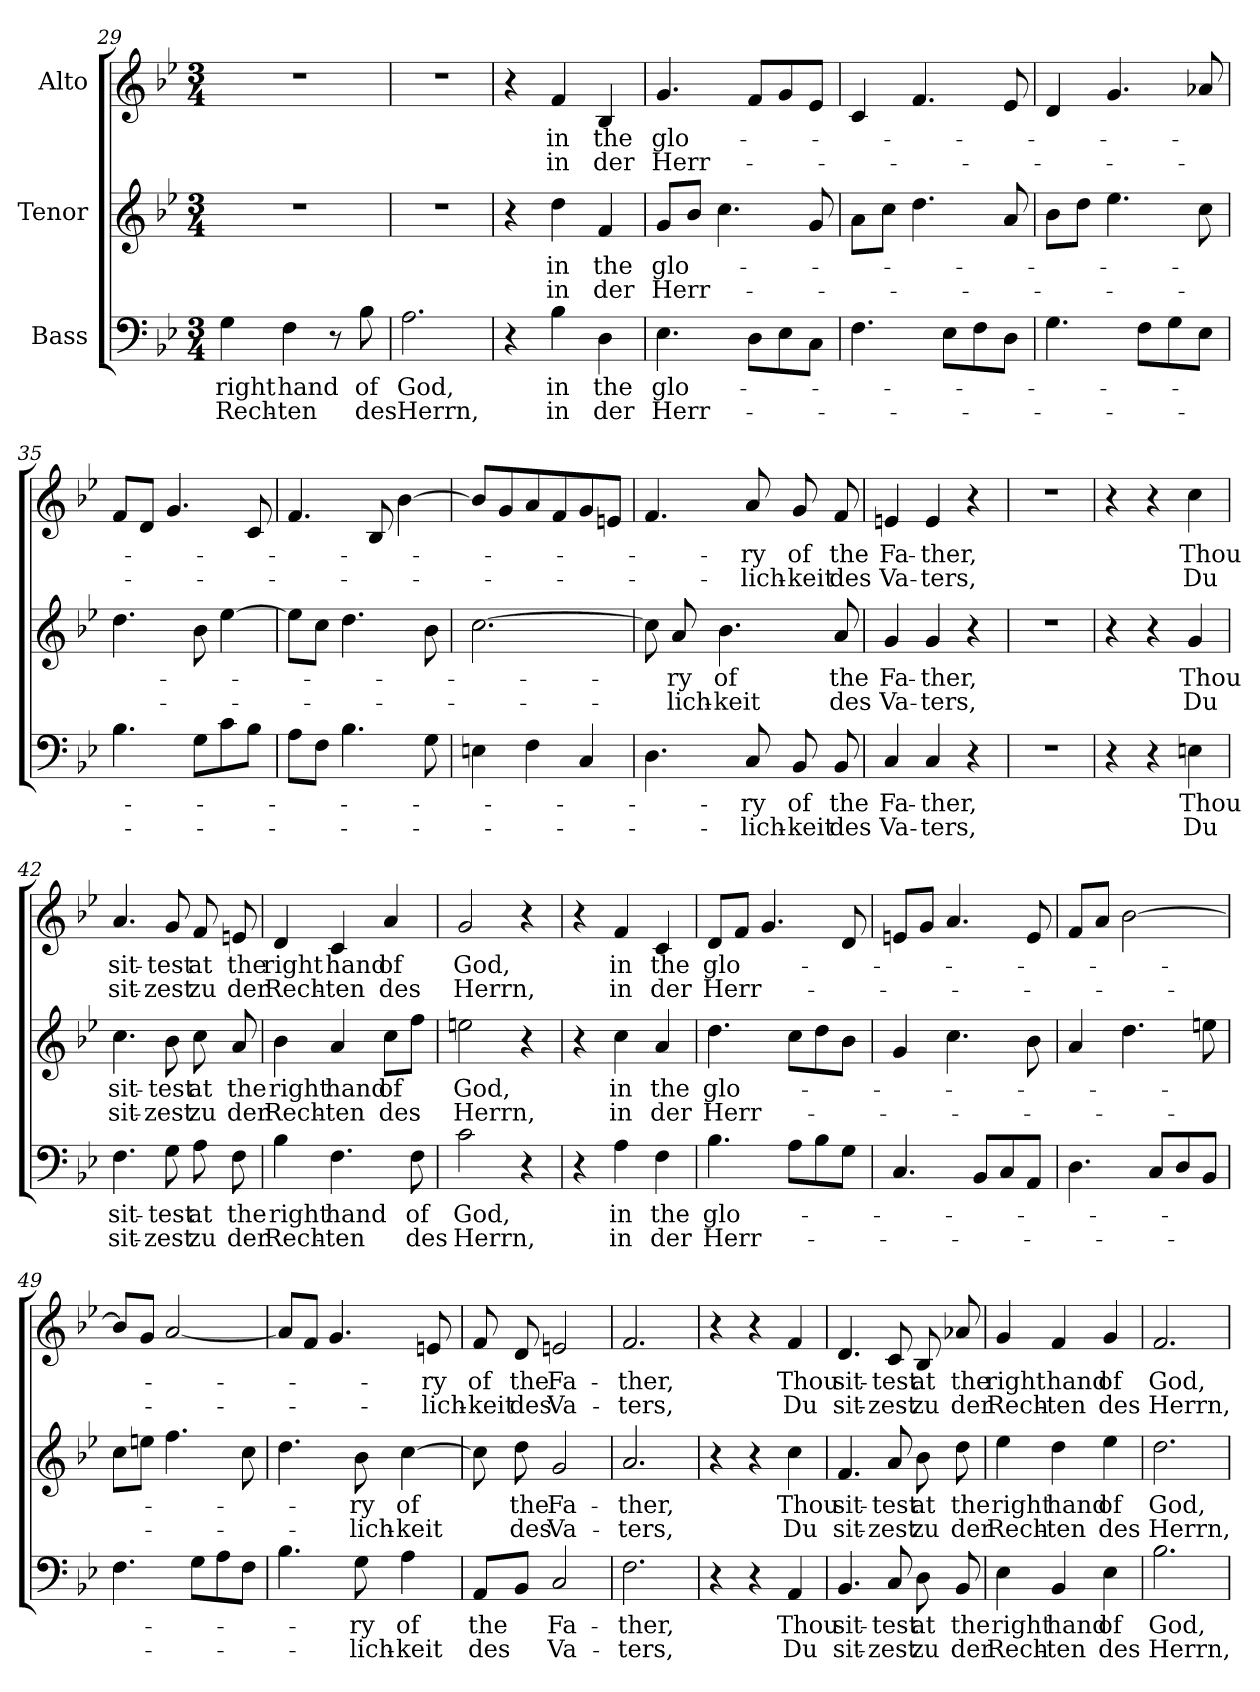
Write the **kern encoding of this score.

**kern	**text	**text	**kern	**text	**text	**kern	**text	**text
*part3	*part3	*part3	*part2	*part2	*part2	*part1	*part1	*part1
*staff3	*staff3	*staff3	*staff2	*staff2	*staff2	*staff1	*staff1	*staff1
*I"Bass	*	*	*I"Tenor	*	*	*I"Alto	*	*
*clefF4	*	*	*clefG2	*	*	*clefG2	*	*
*k[b-e-]	*	*	*k[b-e-]	*	*	*k[b-e-]	*	*
*B-:	*	*	*B-:	*	*	*B-:	*	*
*M3/4	*	*	*M3/4	*	*	*M3/4	*	*
=29	=29	=29	=29	=29	=29	=29	=29	=29
!	!LO:LY:b	!LO:LY:b	!	!	!	!	!	!
4G\	right	Rech-	2.r	.	.	2.r	.	.
!	!LO:LY:b	!LO:LY:b	!	!	!	!	!	!
4F\	hand	-ten	.	.	.	.	.	.
8r	.	.	.	.	.	.	.	.
!	!LO:LY:b	!LO:LY:b	!	!	!	!	!	!
8B-\	of	des	.	.	.	.	.	.
!!LO:PB:g=z
=30	=30	=30	=30	=30	=30	=30	=30	=30
!	!LO:LY:b	!LO:LY:b	!	!	!	!	!	!
2.A\	God,	Herrn,	2.r	.	.	2.r	.	.
=31	=31	=31	=31	=31	=31	=31	=31	=31
4r	.	.	4r	.	.	4r	.	.
!	!LO:LY:b	!LO:LY:b	!	!LO:LY:b	!LO:LY:b	!	!LO:LY:b	!LO:LY:b
4B-\	in	in	4dd\	in	in	4f/	in	in
!	!LO:LY:b	!LO:LY:b	!	!LO:LY:b	!LO:LY:b	!	!LO:LY:b	!LO:LY:b
4D\	the	der	4f/	the	der	4B-/	the	der
=32	=32	=32	=32	=32	=32	=32	=32	=32
!	!LO:LY:b	!LO:LY:b	!	!LO:LY:b	!LO:LY:b	!	!LO:LY:b	!LO:LY:b
4.E-\	glo-	Herr-	8g/L	glo-	Herr-	4.g/	glo-	Herr-
.	.	.	8b-/J	.	.	.	.	.
.	.	.	4.cc\	.	.	.	.	.
8D\L	.	.	.	.	.	8f/L	.	.
8E-\	.	.	.	.	.	8g/	.	.
8C\J	.	.	8g/	.	.	8e-/J	.	.
=33	=33	=33	=33	=33	=33	=33	=33	=33
4.F\	.	.	8a\L	.	.	4c/	.	.
.	.	.	8cc\J	.	.	.	.	.
.	.	.	4.dd\	.	.	4.f/	.	.
8E-\L	.	.	.	.	.	.	.	.
8F\	.	.	.	.	.	.	.	.
8D\J	.	.	8a/	.	.	8e-/	.	.
=34	=34	=34	=34	=34	=34	=34	=34	=34
4.G\	.	.	8b-\L	.	.	4d/	.	.
.	.	.	8dd\J	.	.	.	.	.
.	.	.	4.ee-\	.	.	4.g/	.	.
8F\L	.	.	.	.	.	.	.	.
8G\	.	.	.	.	.	.	.	.
8E-\J	.	.	8cc\	.	.	8a-X/	.	.
=35	=35	=35	=35	=35	=35	=35	=35	=35
4.B-\	.	.	4.dd\	.	.	8f/L	.	.
.	.	.	.	.	.	8d/J	.	.
.	.	.	.	.	.	4.g/	.	.
8G\L	.	.	8b-\	.	.	.	.	.
8c\	.	.	[4ee-\	.	.	.	.	.
8B-\J	.	.	.	.	.	8c/	.	.
!!LO:LB:g=z
=36	=36	=36	=36	=36	=36	=36	=36	=36
8A\L	.	.	8ee-\L]	.	.	4.f/	.	.
8F\J	.	.	8cc\J	.	.	.	.	.
4.B-\	.	.	4.dd\	.	.	.	.	.
.	.	.	.	.	.	8B-/	.	.
.	.	.	.	.	.	[4b-\	.	.
8G\	.	.	8b-\	.	.	.	.	.
=37	=37	=37	=37	=37	=37	=37	=37	=37
4En\	.	.	[2.cc\	.	.	8b-/L]	.	.
.	.	.	.	.	.	8g/	.	.
4F\	.	.	.	.	.	8a/	.	.
.	.	.	.	.	.	8f/	.	.
4C/	.	.	.	.	.	8g/	.	.
.	.	.	.	.	.	8en/J	.	.
=38	=38	=38	=38	=38	=38	=38	=38	=38
4.D\	.	.	8cc\]	.	.	4.f/	.	.
!	!	!	!	!LO:LY:b	!LO:LY:b	!	!	!
.	.	.	8a/	-ry	-lich-	.	.	.
!	!	!	!	!LO:LY:b	!LO:LY:b	!	!	!
.	.	.	4.b-\	of	-keit	.	.	.
!	!LO:LY:b	!LO:LY:b	!	!	!	!	!LO:LY:b	!LO:LY:b
8C/	-ry	-lich-	.	.	.	8a/	-ry	-lich-
!	!LO:LY:b	!LO:LY:b	!	!	!	!	!LO:LY:b	!LO:LY:b
8BB-/	of	-keit	.	.	.	8g/	of	-keit
!	!LO:LY:b	!LO:LY:b	!	!LO:LY:b	!LO:LY:b	!	!LO:LY:b	!LO:LY:b
8BB-/	the	des	8a/	the	des	8f/	the	des
=39	=39	=39	=39	=39	=39	=39	=39	=39
!	!LO:LY:b	!LO:LY:b	!	!LO:LY:b	!LO:LY:b	!	!LO:LY:b	!LO:LY:b
4C/	Fa-	Va-	4g/	Fa-	Va-	4en/	Fa-	Va-
!	!LO:LY:b	!LO:LY:b	!	!LO:LY:b	!LO:LY:b	!	!LO:LY:b	!LO:LY:b
4C/	-ther,	-ters,	4g/	-ther,	-ters,	4e/	-ther,	-ters,
4r	.	.	4r	.	.	4r	.	.
=40	=40	=40	=40	=40	=40	=40	=40	=40
2.r	.	.	2.r	.	.	2.r	.	.
=41	=41	=41	=41	=41	=41	=41	=41	=41
4r	.	.	4r	.	.	4r	.	.
4r	.	.	4r	.	.	4r	.	.
!	!LO:LY:b	!LO:LY:b	!	!LO:LY:b	!LO:LY:b	!	!LO:LY:b	!LO:LY:b
4En\	Thou	Du	4g/	Thou	Du	4cc\	Thou	Du
!!LO:LB:g=z
=42	=42	=42	=42	=42	=42	=42	=42	=42
!	!LO:LY:b	!LO:LY:b	!	!LO:LY:b	!LO:LY:b	!	!LO:LY:b	!LO:LY:b
4.F\	sit-	sit-	4.cc\	sit-	sit-	4.a/	sit-	sit-
!	!LO:LY:b	!LO:LY:b	!	!LO:LY:b	!LO:LY:b	!	!LO:LY:b	!LO:LY:b
8G\	-test	-zest	8b-\	-test	-zest	8g/	-test	-zest
!	!LO:LY:b	!LO:LY:b	!	!LO:LY:b	!LO:LY:b	!	!LO:LY:b	!LO:LY:b
8A\	at	zu	8cc\	at	zu	8f/	at	zu
!	!LO:LY:b	!LO:LY:b	!	!LO:LY:b	!LO:LY:b	!	!LO:LY:b	!LO:LY:b
8F\	the	der	8a/	the	der	8en/	the	der
=43	=43	=43	=43	=43	=43	=43	=43	=43
!	!LO:LY:b	!LO:LY:b	!	!LO:LY:b	!LO:LY:b	!	!LO:LY:b	!LO:LY:b
4B-\	right	Rech-	4b-\	right	Rech-	4d/	right	Rech-
!	!LO:LY:b	!LO:LY:b	!	!LO:LY:b	!LO:LY:b	!	!LO:LY:b	!LO:LY:b
4.F\	hand	-ten	4a/	hand	-ten	4c/	hand	-ten
!	!	!	!	!LO:LY:b	!LO:LY:b	!	!LO:LY:b	!LO:LY:b
.	.	.	8cc\L	of	des	4a/	of	des
!	!LO:LY:b	!LO:LY:b	!	!	!	!	!	!
8F\	of	des	8ff\J	.	.	.	.	.
=44	=44	=44	=44	=44	=44	=44	=44	=44
!	!LO:LY:b	!LO:LY:b	!	!LO:LY:b	!LO:LY:b	!	!LO:LY:b	!LO:LY:b
2c\	God,	Herrn,	2een\	God,	Herrn,	2g/	God,	Herrn,
4r	.	.	4r	.	.	4r	.	.
=45	=45	=45	=45	=45	=45	=45	=45	=45
4r	.	.	4r	.	.	4r	.	.
!	!LO:LY:b	!LO:LY:b	!	!LO:LY:b	!LO:LY:b	!	!LO:LY:b	!LO:LY:b
4A\	in	in	4cc\	in	in	4f/	in	in
!	!LO:LY:b	!LO:LY:b	!	!LO:LY:b	!LO:LY:b	!	!LO:LY:b	!LO:LY:b
4F\	the	der	4a/	the	der	4c/	the	der
=46	=46	=46	=46	=46	=46	=46	=46	=46
!	!LO:LY:b	!LO:LY:b	!	!LO:LY:b	!LO:LY:b	!	!LO:LY:b	!LO:LY:b
4.B-\	glo-	Herr-	4.dd\	glo-	Herr-	8d/L	glo-	Herr-
.	.	.	.	.	.	8f/J	.	.
.	.	.	.	.	.	4.g/	.	.
8A\L	.	.	8cc\L	.	.	.	.	.
8B-\	.	.	8dd\	.	.	.	.	.
8G\J	.	.	8b-\J	.	.	8d/	.	.
=47	=47	=47	=47	=47	=47	=47	=47	=47
4.C/	.	.	4g/	.	.	8en/L	.	.
.	.	.	.	.	.	8g/J	.	.
.	.	.	4.cc\	.	.	4.a/	.	.
8BB-/L	.	.	.	.	.	.	.	.
8C/	.	.	.	.	.	.	.	.
8AA/J	.	.	8b-\	.	.	8e/	.	.
!!LO:PB:g=z
=48	=48	=48	=48	=48	=48	=48	=48	=48
4.D\	.	.	4a/	.	.	8f/L	.	.
.	.	.	.	.	.	8a/J	.	.
.	.	.	4.dd\	.	.	[2b-\	.	.
8C/L	.	.	.	.	.	.	.	.
8D/	.	.	.	.	.	.	.	.
8BB-/J	.	.	8een\	.	.	.	.	.
=49	=49	=49	=49	=49	=49	=49	=49	=49
4.F\	.	.	8cc\L	.	.	8b-/L]	.	.
.	.	.	8een\J	.	.	8g/J	.	.
.	.	.	4.ff\	.	.	[2a/	.	.
8G\L	.	.	.	.	.	.	.	.
8A\	.	.	.	.	.	.	.	.
8F\J	.	.	8cc\	.	.	.	.	.
=50	=50	=50	=50	=50	=50	=50	=50	=50
4.B-\	.	.	4.dd\	.	.	8a/L]	.	.
.	.	.	.	.	.	8f/J	.	.
.	.	.	.	.	.	4.g/	.	.
!	!LO:LY:b	!LO:LY:b	!	!LO:LY:b	!LO:LY:b	!	!	!
8G\	-ry	-lich-	8b-\	-ry	-lich-	.	.	.
!	!LO:LY:b	!LO:LY:b	!	!LO:LY:b	!LO:LY:b	!	!	!
4A\	of	-keit	[4cc\	of	-keit	.	.	.
!	!	!	!	!	!	!	!LO:LY:b	!LO:LY:b
.	.	.	.	.	.	8en/	-ry	-lich-
=51	=51	=51	=51	=51	=51	=51	=51	=51
!	!LO:LY:b	!LO:LY:b	!	!	!	!	!LO:LY:b	!LO:LY:b
8AA/L	the	des	8cc\]	.	.	8f/	of	-keit
!	!	!	!	!LO:LY:b	!LO:LY:b	!	!LO:LY:b	!LO:LY:b
8BB-/J	.	.	8dd\	the	des	8d/	the	des
!	!LO:LY:b	!LO:LY:b	!	!LO:LY:b	!LO:LY:b	!	!LO:LY:b	!LO:LY:b
2C/	Fa-	Va-	2g/	Fa-	Va-	2en/	Fa-	Va-
=52	=52	=52	=52	=52	=52	=52	=52	=52
!	!LO:LY:b	!LO:LY:b	!	!LO:LY:b	!LO:LY:b	!	!LO:LY:b	!LO:LY:b
2.F\	-ther,	-ters,	2.a/	-ther,	-ters,	2.f/	-ther,	-ters,
=53	=53	=53	=53	=53	=53	=53	=53	=53
4r	.	.	4r	.	.	4r	.	.
4r	.	.	4r	.	.	4r	.	.
!	!LO:LY:b	!LO:LY:b	!	!LO:LY:b	!LO:LY:b	!	!LO:LY:b	!LO:LY:b
4AA/	Thou	Du	4cc\	Thou	Du	4f/	Thou	Du
!!LO:LB:g=z
=54	=54	=54	=54	=54	=54	=54	=54	=54
!	!LO:LY:b	!LO:LY:b	!	!LO:LY:b	!LO:LY:b	!	!LO:LY:b	!LO:LY:b
4.BB-/	sit-	sit-	4.f/	sit-	sit-	4.d/	sit-	sit-
!	!LO:LY:b	!LO:LY:b	!	!LO:LY:b	!LO:LY:b	!	!LO:LY:b	!LO:LY:b
8C/	-test	-zest	8a/	-test	-zest	8c/	-test	-zest
!	!LO:LY:b	!LO:LY:b	!	!LO:LY:b	!LO:LY:b	!	!LO:LY:b	!LO:LY:b
8D\	at	zu	8b-\	at	zu	8B-/	at	zu
!	!LO:LY:b	!LO:LY:b	!	!LO:LY:b	!LO:LY:b	!	!LO:LY:b	!LO:LY:b
8BB-/	the	der	8dd\	the	der	8a-X/	the	der
=55	=55	=55	=55	=55	=55	=55	=55	=55
!	!LO:LY:b	!LO:LY:b	!	!LO:LY:b	!LO:LY:b	!	!LO:LY:b	!LO:LY:b
4E-\	right	Rech-	4ee-\	right	Rech-	4g/	right	Rech-
!	!LO:LY:b	!LO:LY:b	!	!LO:LY:b	!LO:LY:b	!	!LO:LY:b	!LO:LY:b
4BB-/	hand	-ten	4dd\	hand	-ten	4f/	hand	-ten
!	!LO:LY:b	!LO:LY:b	!	!LO:LY:b	!LO:LY:b	!	!LO:LY:b	!LO:LY:b
4E-\	of	des	4ee-\	of	des	4g/	of	des
=56	=56	=56	=56	=56	=56	=56	=56	=56
!	!LO:LY:b	!LO:LY:b	!	!LO:LY:b	!LO:LY:b	!	!LO:LY:b	!LO:LY:b
2.B-\	God,	Herrn,	2.dd\	God,	Herrn,	2.f/	God,	Herrn,
=	=	=	=	=	=	=	=	=
*-	*-	*-	*-	*-	*-	*-	*-	*-
